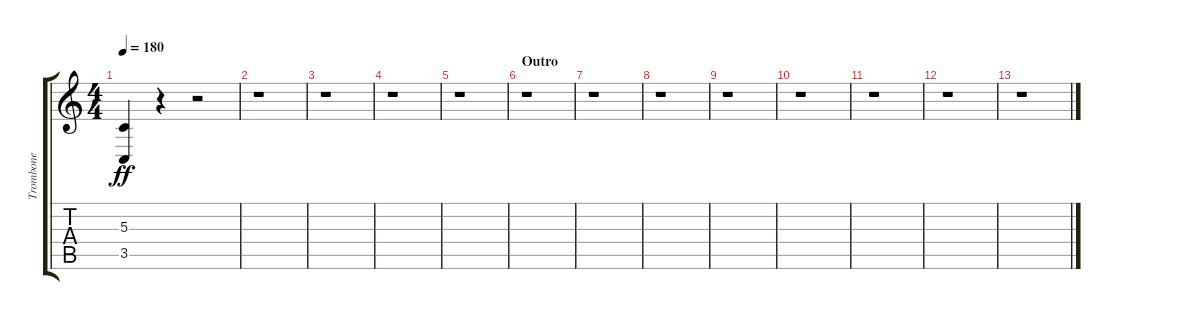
\track ("Trombone" "Trombone") {instrument trombone}
\staff {score tabs}
\tuning (E4 B3 G3 D3 A2 E2) {hide}
\ts (4 4)
\tempo 180
\clef g2
\ks c
(5.3 3.5).4{dy ff} r.4 r.2 |
r.1 |
r.1 |
r.1 |
r.1 |
\section ("" "Outro")
r.1 |
r.1 |
r.1 |
r.1 |
r.1 |
r.1 |
r.1 |
r.1
